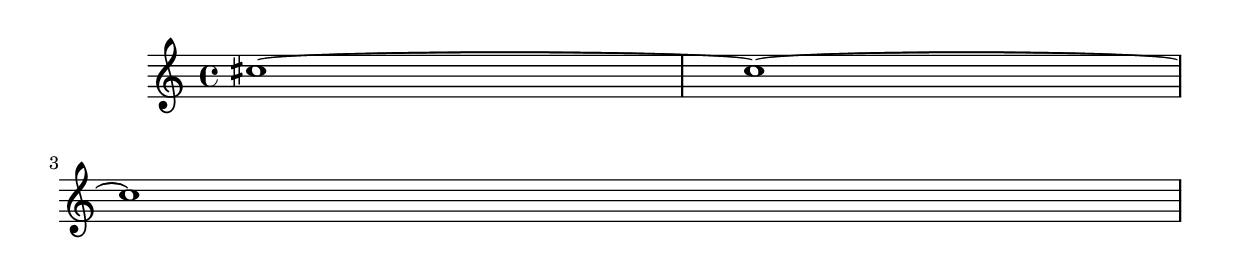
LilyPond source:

% Do not edit this file; it is automatically
% generated from Documentation/snippets/new
% This file is in the public domain.
%% Note: this file works from version 2.13.36
\version "2.13.36"
\header {
%% Translation of GIT committish: a874fda3641c9e02f61be5c41b215b8304b8ed00

  texidoces = "
Aquí se muestra la manera de ocultar las alteraciones de las notas
ligadas al comienzo de un sistema nuevo.

"

  doctitlees = "Ocultar las alteraciones sobre notas ligadas al principio de un sistema nuevo"


%% Translation of GIT committish: 31097723b2b816696ad61696630a80ff17a39557
  texidocfr = "Cet exemple illustre comment, lorsqu'une note affublée
  d'une altération accidentelle est prolongée, ne pas répéter cette
  altération après un saut de ligne.
"
  doctitlefr = "Non répétition de l'altération après saut de ligne
  sur liaison de prolongation"


  lsrtags = "pitches"
  texidoc = "This shows how to hide accidentals on tied notes at the beginning of a
new system."
  doctitle = "Hiding accidentals on tied notes at the beginning of a new system"
} % begin verbatim


\relative c'' {
  \override Accidental #'hide-tied-accidental-after-break = ##t
  cis1~ cis~
  \break
  cis
}

